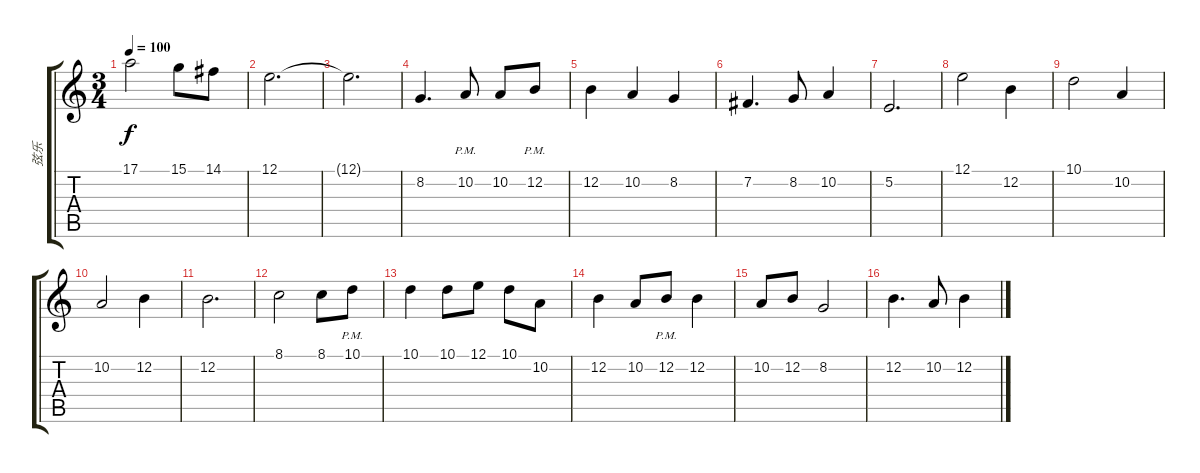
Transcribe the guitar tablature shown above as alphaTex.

\track ("弦乐" "弦乐") {instrument stringensemble2}
\staff {score tabs}
\tuning (E4 B3 G3 D3 A2 E2) {hide}
\ts (3 4)
\tempo 100
\clef g2
\ks c
17.1.2{dy f} 15.1.8 14.1.8 |
12.1.2{d} |
12.1{t}.2{d} |
8.2.4{d volume 14} 10.2{pm}.8 10.2.8 12.2{pm}.8 |
12.2.4 10.2.4 8.2.4 |
7.2.4{d} 8.2.8 10.2.4 |
5.2.2{d} |
12.1.2 12.2.4 |
10.1.2 10.2.4 |
10.2.2 12.2.4 |
12.2.2{d} |
8.1.2 8.1.8 10.1{pm}.8 |
10.1.4 10.1.8 12.1.8 10.1.8 10.2.8 |
12.2.4 10.2.8 12.2{pm}.8 12.2.4 |
10.2.8 12.2.8 8.2.2 |
12.2.4{d} 10.2.8 12.2.4
